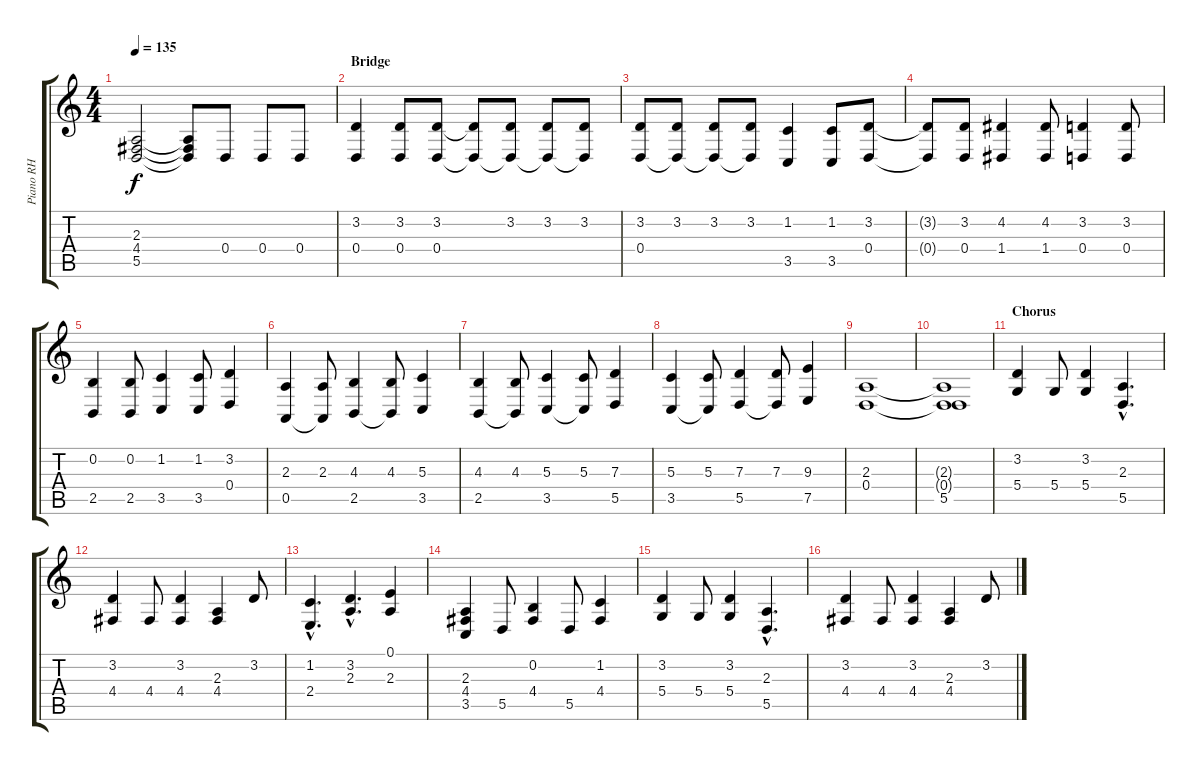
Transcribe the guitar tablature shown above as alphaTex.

\track ("Piano RH" "Piano RH") {instrument acousticgrandpiano}
\staff {score tabs}
\tuning (E4 B3 G3 D3 A2 E2) {hide}
\ts (4 4)
\tempo 135
\clef g2
\ks c
(2.3 4.4 5.5).2{dy f} (2.3{t} 4.4{t} 5.5{t}).8 0.4.8 0.4.8 0.4.8 |
\section ("" "Bridge")
(3.2 0.4).4 (3.2 0.4).8 (3.2 0.4).8 (3.2{t} 0.4{t}).8 (3.2 0.4{t}).8 (3.2 0.4{t}).8 (3.2 0.4{t}).8 |
(3.2 0.4).8 (3.2 0.4{t}).8 (3.2 0.4{t}).8 (3.2 0.4{t}).8 (1.2 3.5).4 (1.2 3.5).8 (3.2 0.4).8 |
(3.2{t} 0.4{t}).8 (3.2 0.4).8 (4.2 1.4).4 (4.2 1.4).8 (3.2 0.4).4 (3.2 0.4).8 |
(0.2 2.5).4 (0.2 2.5).8 (1.2 3.5).4 (1.2 3.5).8 (3.2 0.4).4 |
(2.3 0.5).4 (2.3 0.5{t}).8 (4.3 2.5).4 (4.3 2.5{t}).8 (5.3 3.5).4 |
(4.3 2.5).4 (4.3 2.5{t}).8 (5.3 3.5).4 (5.3 3.5{t}).8 (7.3 5.5).4 |
(5.3 3.5).4 (5.3 3.5{t}).8 (7.3 5.5).4 (7.3 5.5{t}).8 (9.3 7.5).4 |
(2.3 0.4).1 |
(2.3{t} 0.4{t} 5.5).1 |
\section ("" "Chorus")
(3.2 5.4).4 5.4.8 (3.2 5.4).4 (2.3{hac} 5.5{hac}).4{d} |
(3.2 4.4).4 4.4.8 (3.2 4.4).4 (2.3 4.4).4 3.2.8 |
(1.2{hac} 2.4{hac}).4{d} (3.2{hac} 2.3{hac}).4{d} (0.1 2.3).4 |
(2.3 4.4 3.5).4 5.5.8 (0.2 4.4).4 5.5.8 (1.2 4.4).4 |
(3.2 5.4).4 5.4.8 (3.2 5.4).4 (2.3{hac} 5.5{hac}).4{d} |
(3.2 4.4).4 4.4.8 (3.2 4.4).4 (2.3 4.4).4 3.2.8
